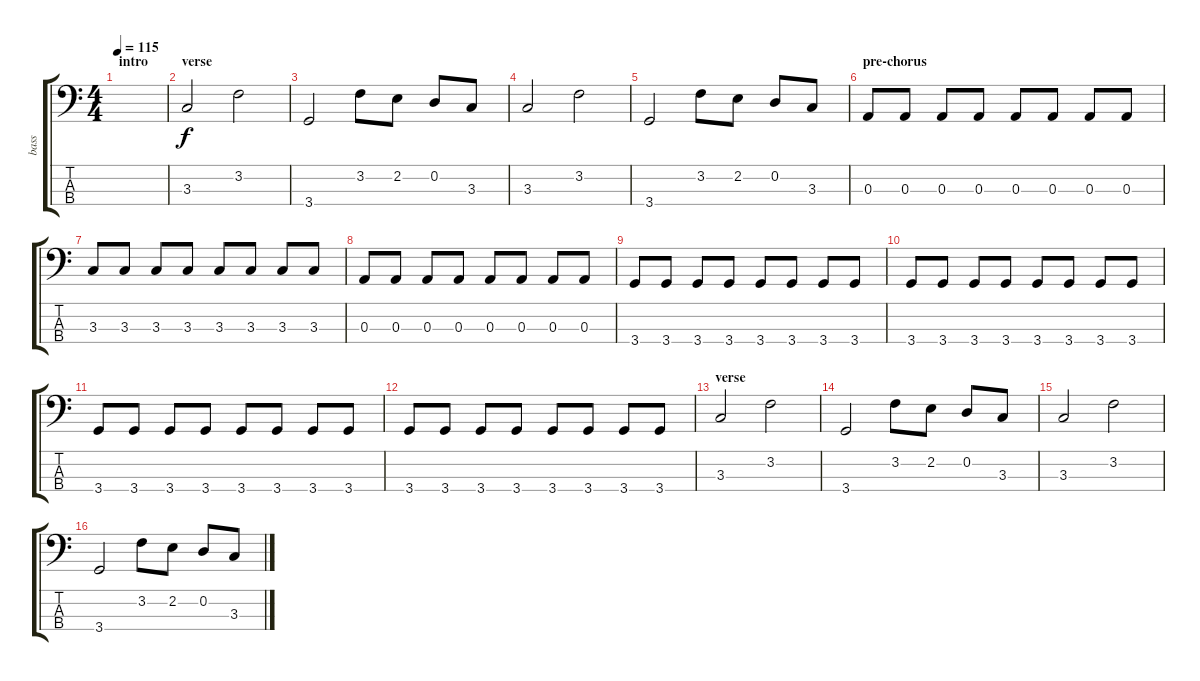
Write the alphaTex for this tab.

\track ("bass" "bass") {instrument electricbasspick}
\staff {score tabs}
\tuning (G2 D2 A1 E1) {hide}
\ts (4 4)
\section ("" "intro")
\tempo 115
\clef f4
\ks c
|
\section ("" "verse")
3.3.2 3.2.2 |
3.4.2 3.2.8 2.2.8 0.2.8 3.3.8 |
3.3.2 3.2.2 |
3.4.2 3.2.8 2.2.8 0.2.8 3.3.8 |
\section ("" "pre-chorus")
0.3.8 0.3.8 0.3.8 0.3.8 0.3.8 0.3.8 0.3.8 0.3.8 |
3.3.8 3.3.8 3.3.8 3.3.8 3.3.8 3.3.8 3.3.8 3.3.8 |
0.3.8 0.3.8 0.3.8 0.3.8 0.3.8 0.3.8 0.3.8 0.3.8 |
3.4.8 3.4.8 3.4.8 3.4.8 3.4.8 3.4.8 3.4.8 3.4.8 |
3.4.8 3.4.8 3.4.8 3.4.8 3.4.8 3.4.8 3.4.8 3.4.8 |
3.4.8 3.4.8 3.4.8 3.4.8 3.4.8 3.4.8 3.4.8 3.4.8 |
3.4.8 3.4.8 3.4.8 3.4.8 3.4.8 3.4.8 3.4.8 3.4.8 |
\section ("" "verse")
3.3.2 3.2.2 |
3.4.2 3.2.8 2.2.8 0.2.8 3.3.8 |
3.3.2 3.2.2 |
3.4.2 3.2.8 2.2.8 0.2.8 3.3.8
